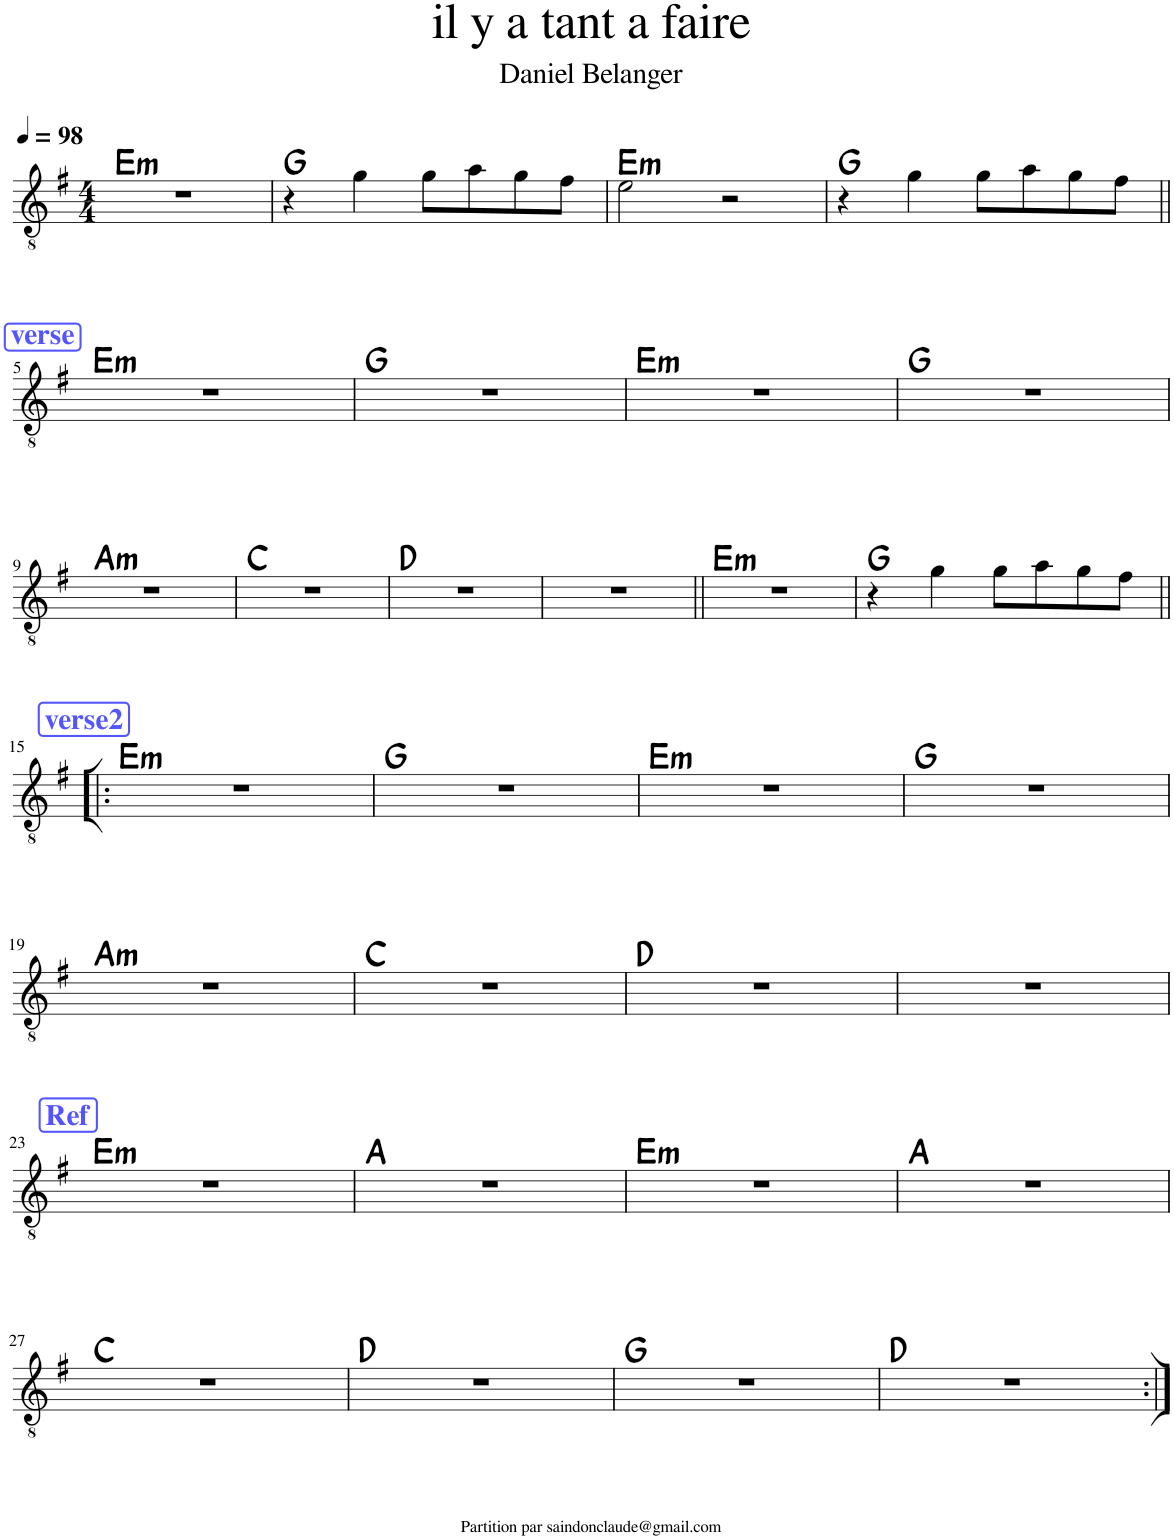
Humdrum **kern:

**kern	**harte
*part1	*part1
*staff1	*
*I"Classical Guitar	*
*I'Guit.	*
*clefGv2	*
*k[f#]	*
*M4/4	*
*MM98	*
=1	=1
!	!LO:H:kt=m
1r	E:min
=2	=2
4r	G:maj
4g\	.
8g\L	.
8a\	.
8g\	.
8f#\J	.
=3	=3
!	!LO:H:kt=m
2e\	E:min
2r	.
=4	=4
4r	G:maj
4g\	.
8g\L	.
8a\	.
8g\	.
8f#\J	.
!!LO:LB:g=z
!!LO:REH:place=s1:a:B:cj:color=#5555FF:fs=14:t=verse
=5||	=5||
!	!LO:H:kt=m
1r	E:min
=6	=6
1r	G:maj
=7	=7
!	!LO:H:kt=m
1r	E:min
=8	=8
1r	G:maj
!!LO:LB:g=z
=9	=9
!	!LO:H:kt=m
1r	A:min
=10	=10
1r	C:maj
=11	=11
1r	D:maj
=12	=12
1r	.
=13||	=13||
!	!LO:H:kt=m
1r	E:min
=14	=14
4r	G:maj
4g\	.
8g\L	.
8a\	.
8g\	.
8f#\J	.
!!LO:LB:g=z
!!LO:REH:place=s1:a:B:cj:color=#5555FF:fs=14:t=verse2
=15!|:	=15!|:
!	!LO:H:kt=m
1r	E:min
=16	=16
1r	G:maj
=17	=17
!	!LO:H:kt=m
1r	E:min
=18	=18
1r	G:maj
!!LO:LB:g=z
=19	=19
!	!LO:H:kt=m
1r	A:min
=20	=20
1r	C:maj
=21	=21
1r	D:maj
=22	=22
1r	.
!!LO:LB:g=z
!!LO:REH:place=s1:a:B:cj:color=#5555FF:fs=14:t=Ref
=23	=23
!	!LO:H:kt=m
1r	E:min
=24	=24
1r	A:maj
=25	=25
!	!LO:H:kt=m
1r	E:min
=26	=26
1r	A:maj
!!LO:LB:g=z
=27	=27
1r	C:maj
=28	=28
1r	D:maj
=29	=29
1r	G:maj
=30	=30
1r	D:maj
=:|!	=:|!
*-	*-
